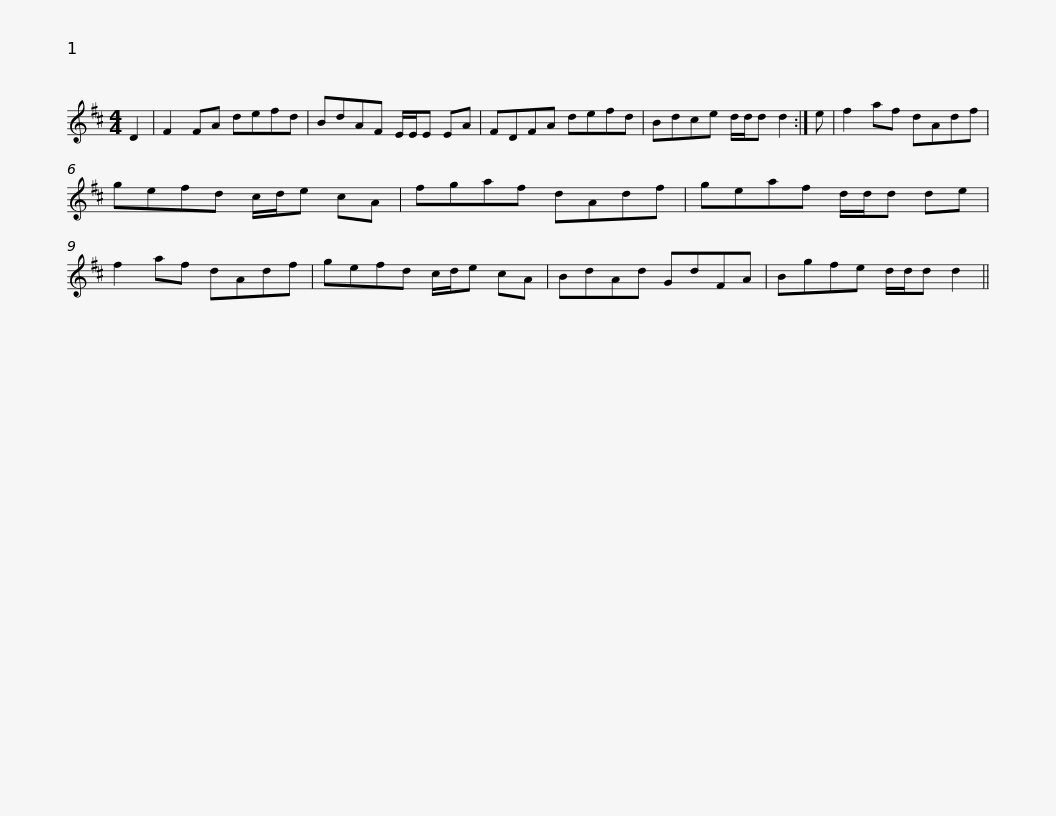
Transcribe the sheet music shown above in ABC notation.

X:1
L:1/8
M:4/4
I:linebreak $
K:D
V:1 treble
V:1
 D2 | F2 FA defd | BdAF E/E/E EA | FDFA defd | Bdce d/d/d d2 :| %5
 e | f2 af dAdf |$ gefd c/d/e cA | fgaf dAdf | geaf d/d/d de | %10
 f2 af dAdf | gefd c/d/e cA |$ BdAd GdFA | Bgfe d/d/d d2 || %14
